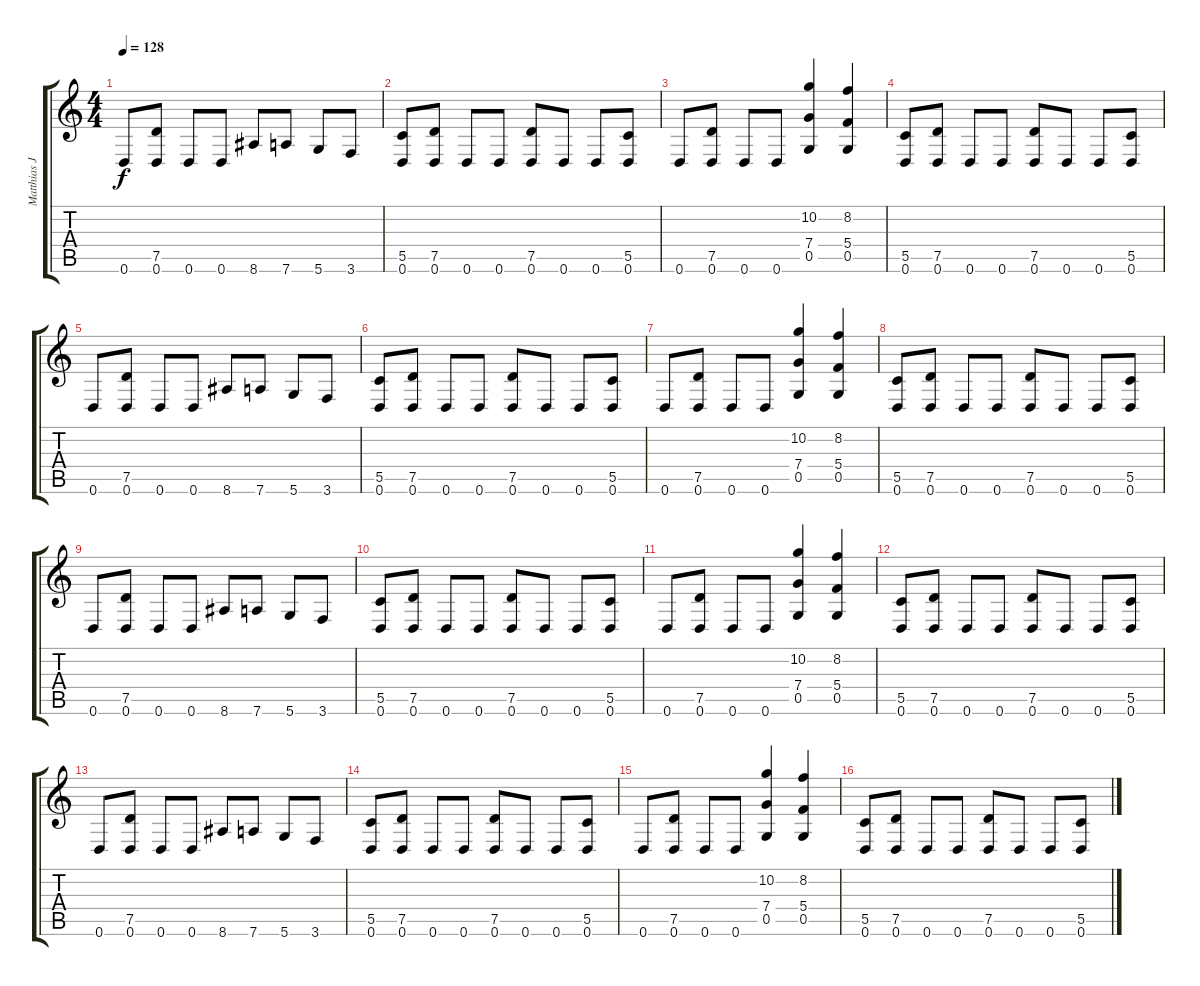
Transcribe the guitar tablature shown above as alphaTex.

\track ("Matthias Jabs" "Matthias J") {instrument distortionguitar}
\staff {score tabs}
\tuning (D4 A3 F3 C3 G2 D2) {hide}
\ts (4 4)
\tempo 128
\clef g2
\ks c
0.6.8{dy f} (7.5 0.6).8 0.6.8 0.6.8 8.6.8 7.6.8 5.6.8 3.6.8 |
(5.5 0.6).8{instrument distortionguitar} (7.5 0.6).8 0.6.8 0.6.8 (7.5 0.6).8 0.6.8 0.6.8 (5.5 0.6).8 |
0.6.8 (7.5 0.6).8 0.6.8 0.6.8 (10.2 7.4 0.5).4 (8.2 5.4 0.5).4 |
(5.5 0.6).8 (7.5 0.6).8 0.6.8 0.6.8 (7.5 0.6).8 0.6.8 0.6.8 (5.5 0.6).8 |
0.6.8 (7.5 0.6).8 0.6.8 0.6.8 8.6.8 7.6.8 5.6.8 3.6.8 |
(5.5 0.6).8{instrument distortionguitar} (7.5 0.6).8 0.6.8 0.6.8 (7.5 0.6).8 0.6.8 0.6.8 (5.5 0.6).8 |
0.6.8 (7.5 0.6).8 0.6.8 0.6.8 (10.2 7.4 0.5).4 (8.2 5.4 0.5).4 |
(5.5 0.6).8 (7.5 0.6).8 0.6.8 0.6.8 (7.5 0.6).8 0.6.8 0.6.8 (5.5 0.6).8 |
0.6.8 (7.5 0.6).8 0.6.8 0.6.8 8.6.8 7.6.8 5.6.8 3.6.8 |
(5.5 0.6).8{instrument distortionguitar} (7.5 0.6).8 0.6.8 0.6.8 (7.5 0.6).8 0.6.8 0.6.8 (5.5 0.6).8 |
0.6.8 (7.5 0.6).8 0.6.8 0.6.8 (10.2 7.4 0.5).4 (8.2 5.4 0.5).4 |
(5.5 0.6).8{volume 12} (7.5 0.6).8 0.6.8 0.6.8 (7.5 0.6).8 0.6.8 0.6.8 (5.5 0.6).8 |
0.6.8{volume 11} (7.5 0.6).8 0.6.8 0.6.8 8.6.8 7.6.8 5.6.8 3.6.8 |
(5.5 0.6).8{volume 10 instrument distortionguitar} (7.5 0.6).8 0.6.8 0.6.8 (7.5 0.6).8 0.6.8 0.6.8 (5.5 0.6).8 |
0.6.8{volume 9} (7.5 0.6).8 0.6.8 0.6.8 (10.2 7.4 0.5).4 (8.2 5.4 0.5).4 |
(5.5 0.6).8{volume 8} (7.5 0.6).8 0.6.8 0.6.8 (7.5 0.6).8 0.6.8 0.6.8 (5.5 0.6).8
